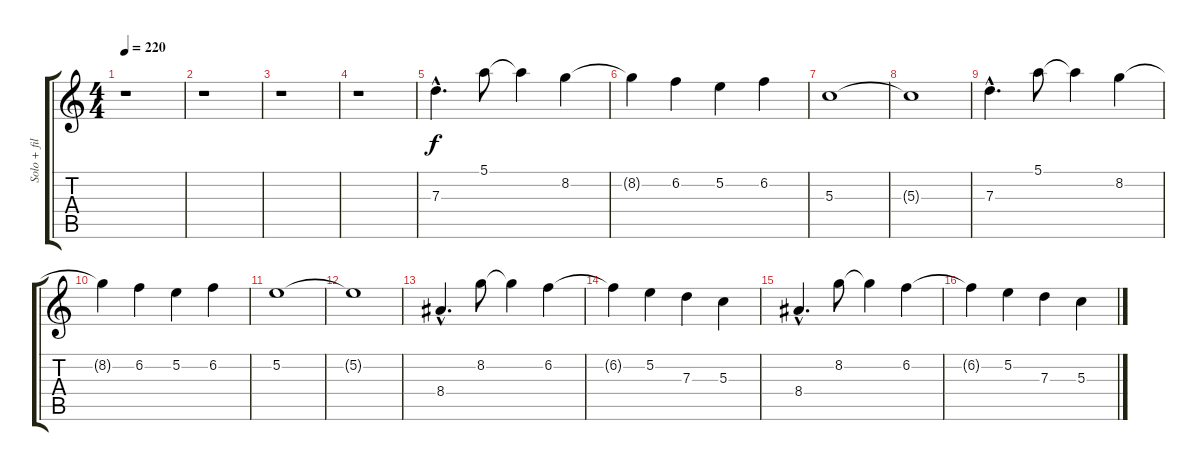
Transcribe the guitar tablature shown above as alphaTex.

\track ("Solo + fill" "Solo + fil") {instrument distortionguitar}
\staff {score tabs}
\tuning (E4 B3 G3 D3 A2 E2) {hide}
\ts (4 4)
\tempo 220
\clef g2
\ks c
r.1{dy f} |
r.1 |
r.1 |
r.1 |
7.3{hac}.4{d} 5.1.8 5.1{t}.4 8.2.4 |
8.2{t}.4 6.2.4 5.2.4 6.2.4 |
5.3.1 |
5.3{t}.1 |
7.3{hac}.4{d} 5.1.8 5.1{t}.4 8.2.4 |
8.2{t}.4 6.2.4 5.2.4 6.2.4 |
5.2.1 |
5.2{t}.1 |
8.4{hac}.4{d} 8.2.8 8.2{t}.4 6.2.4 |
6.2{t}.4 5.2.4 7.3.4 5.3.4 |
8.4{hac}.4{d} 8.2.8 8.2{t}.4 6.2.4 |
6.2{t}.4 5.2.4 7.3.4 5.3.4
